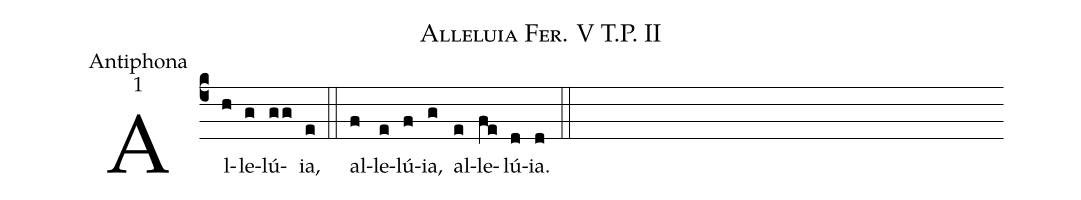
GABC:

name:Alleluia  Fer. V  T.P.  II;
office-part:Antiphona;
mode:1;
%%
(c4) Al(h)le(g)lú(gg)ia,(e) (::)
al(f)le(e)lú(f)ia,(g) al(e)le(fe)lú(d)ia.(d) (::)
